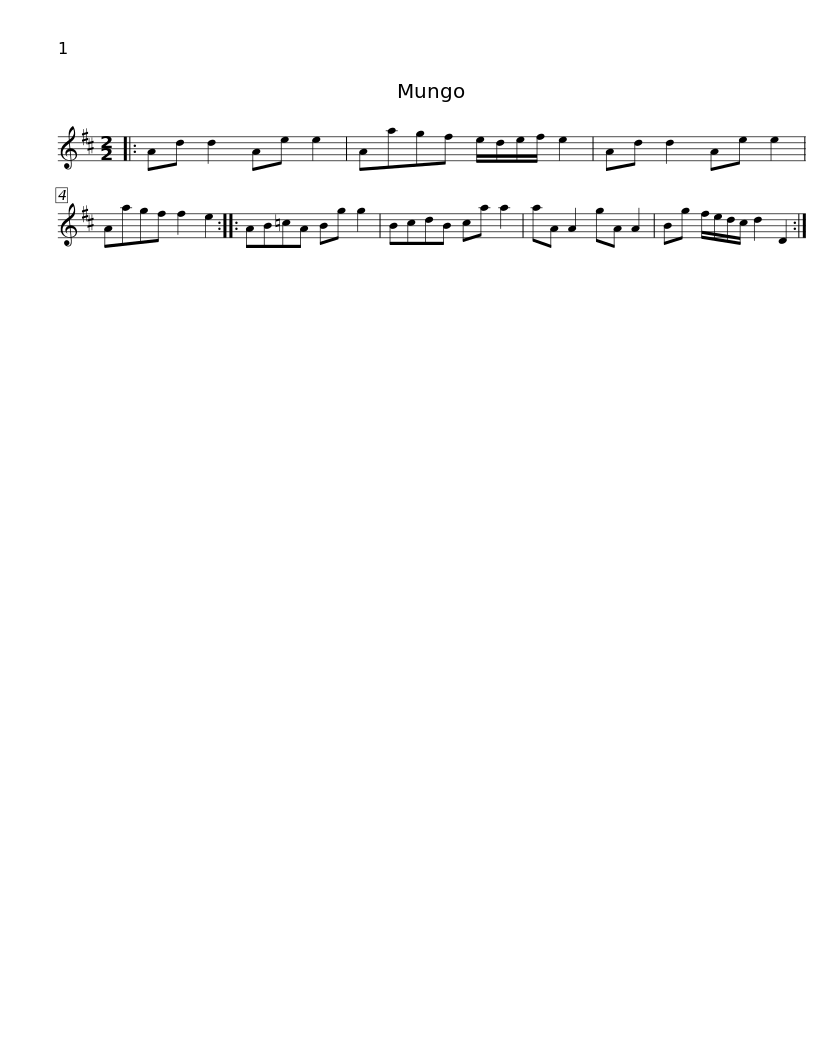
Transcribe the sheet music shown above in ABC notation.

X:1
L:1/8
M:2/2
I:linebreak $
K:D
V:1 treble
V:1
|: Ad d2 Ae e2 | Aagf e/d/e/f/ e2 | Ad d2 Ae e2 | Aagf f2 e2 :: AB=cA Bg g2 |$ %5
 BcdB ca a2 | aA A2 gA A2 | Bg f/e/d/c/ d2 D2 :| %8
